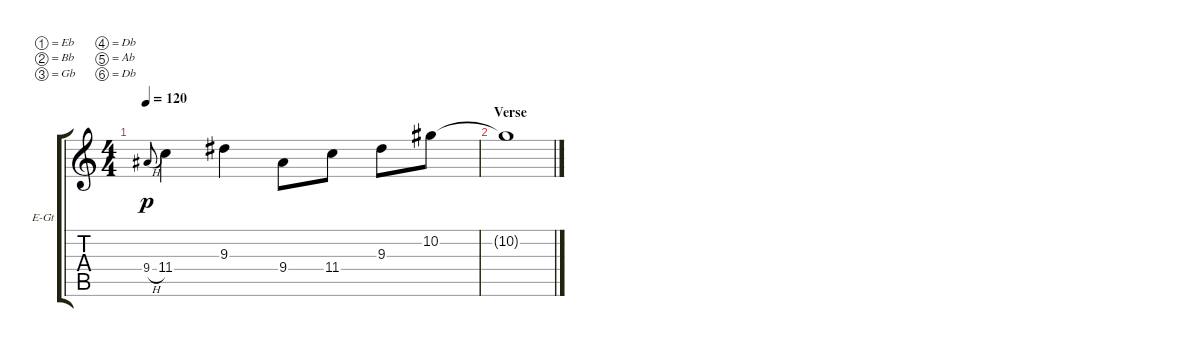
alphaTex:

\defaultSystemsLayout 4
\bracketExtendMode groupsimilarinstruments
\firstSystemTrackNameOrientation horizontal
\otherSystemsTrackNameOrientation horizontal
\track ("Electric Guitar (Clean)" "E-Gt") {instrument electricguitarclean}
\staff {score tabs}
\tuning (Eb4 Bb3 Gb3 Db3 Ab2 Db2)
\ts (4 4)
\tempo 120
\clef g2
\ks c
9.4{h}.8{gr onbeat dy p} 11.4.4 9.3.4 9.4.8 11.4.8 9.3.8 10.2.8 |
\section ("" "Verse")
10.2{t}.1
